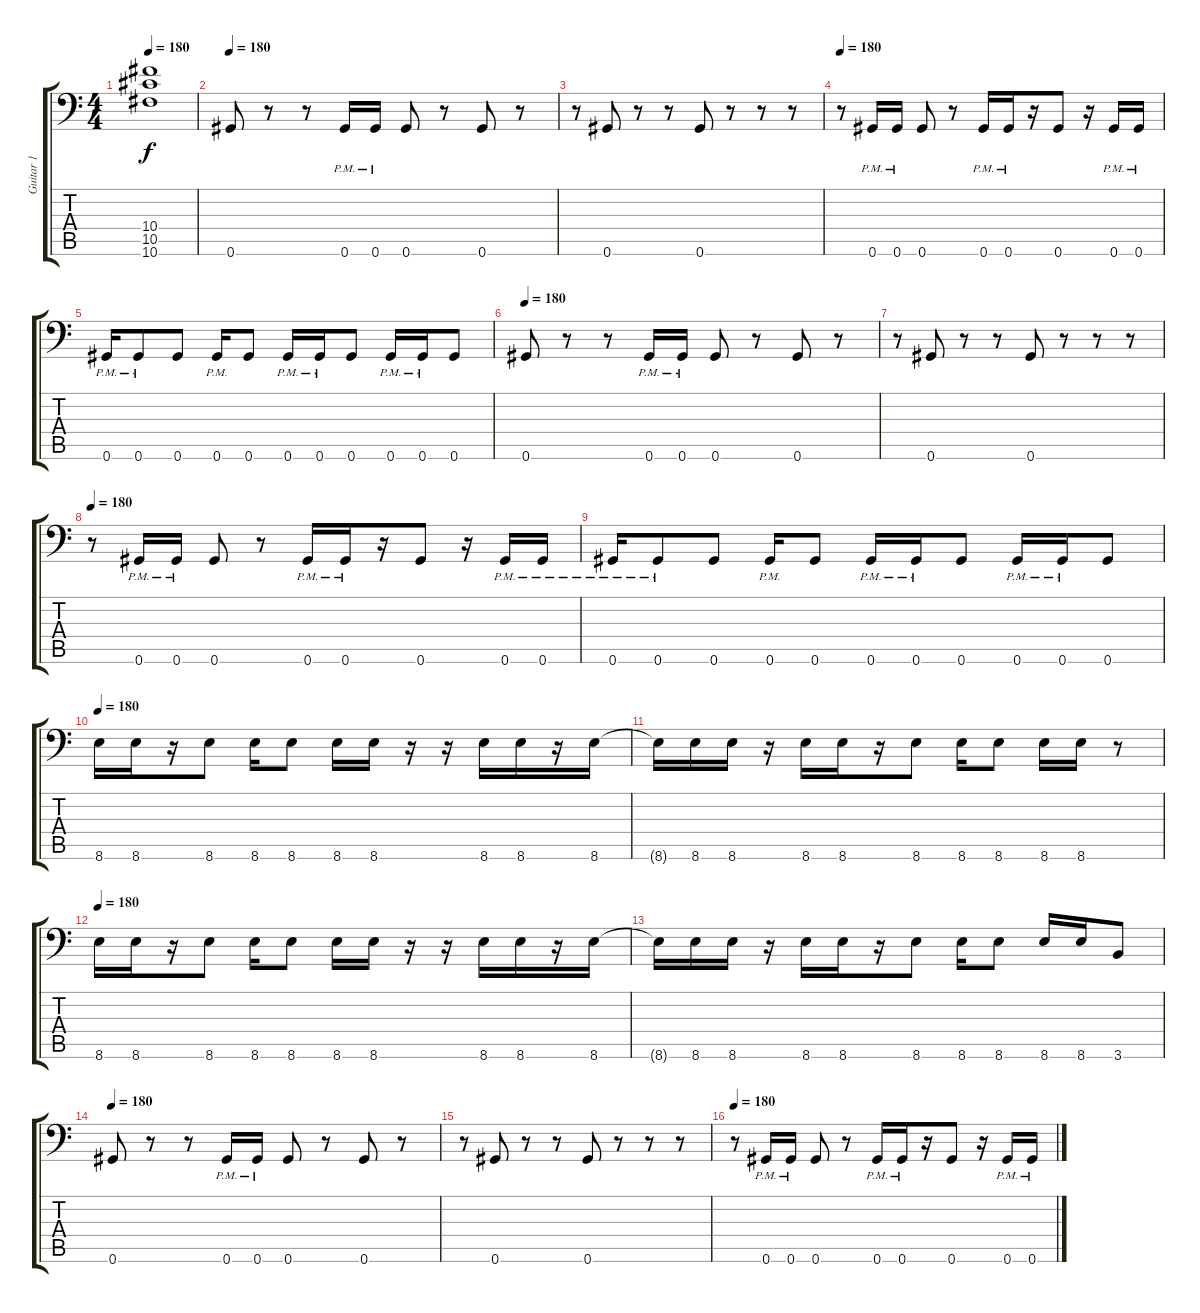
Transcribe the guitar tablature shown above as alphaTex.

\track ("Guitar 1" "Guitar 1") {instrument overdrivenguitar}
\staff {score tabs}
\tuning (Bb3 F3 Db3 Ab2 Eb2 Ab1) {hide}
\ts (4 4)
\tempo 180
\clef f4
\ks c
(10.4{t} 10.5{t} 10.6{t}).1{dy f} |
\tempo 180
0.6.8 r.8 r.8 0.6{pm}.16 0.6{pm}.16 0.6.8 r.8 0.6.8 r.8 |
r.8 0.6.8 r.8 r.8 0.6.8 r.8 r.8 r.8 |
\tempo 180
r.8 0.6{pm}.16 0.6{pm}.16 0.6.8 r.8 0.6{pm}.16 0.6{pm}.16 r.16 0.6.8 r.16 0.6{pm}.16 0.6{pm}.16 |
0.6{pm}.16 0.6{pm}.8 0.6.8 0.6{pm}.16 0.6.8 0.6{pm}.16 0.6{pm}.16 0.6.8 0.6{pm}.16 0.6{pm}.16 0.6.8 |
\tempo 180
0.6.8 r.8 r.8 0.6{pm}.16 0.6{pm}.16 0.6.8 r.8 0.6.8 r.8 |
r.8 0.6.8 r.8 r.8 0.6.8 r.8 r.8 r.8 |
\tempo 180
r.8 0.6{pm}.16 0.6{pm}.16 0.6.8 r.8 0.6{pm}.16 0.6{pm}.16 r.16 0.6.8 r.16 0.6{pm}.16 0.6{pm}.16 |
0.6{pm}.16 0.6{pm}.8 0.6.8 0.6{pm}.16 0.6.8 0.6{pm}.16 0.6{pm}.16 0.6.8 0.6{pm}.16 0.6{pm}.16 0.6.8 |
\tempo 180
8.6.16 8.6.16 r.16 8.6.8 8.6.16 8.6.8 8.6.16 8.6.16 r.16 r.16 8.6.16 8.6.16 r.16 8.6.16 |
8.6{t}.16 8.6.16 8.6.16 r.16 8.6.16 8.6.16 r.16 8.6.8 8.6.16 8.6.8 8.6.16 8.6.16 r.8 |
\tempo 180
8.6.16 8.6.16 r.16 8.6.8 8.6.16 8.6.8 8.6.16 8.6.16 r.16 r.16 8.6.16 8.6.16 r.16 8.6.16 |
8.6{t}.16 8.6.16 8.6.16 r.16 8.6.16 8.6.16 r.16 8.6.8 8.6.16 8.6.8 8.6.16 8.6.16 3.6.8 |
\tempo 180
0.6.8 r.8 r.8 0.6{pm}.16 0.6{pm}.16 0.6.8 r.8 0.6.8 r.8 |
r.8 0.6.8 r.8 r.8 0.6.8 r.8 r.8 r.8 |
\tempo 180
r.8 0.6{pm}.16 0.6{pm}.16 0.6.8 r.8 0.6{pm}.16 0.6{pm}.16 r.16 0.6.8 r.16 0.6{pm}.16 0.6{pm}.16
